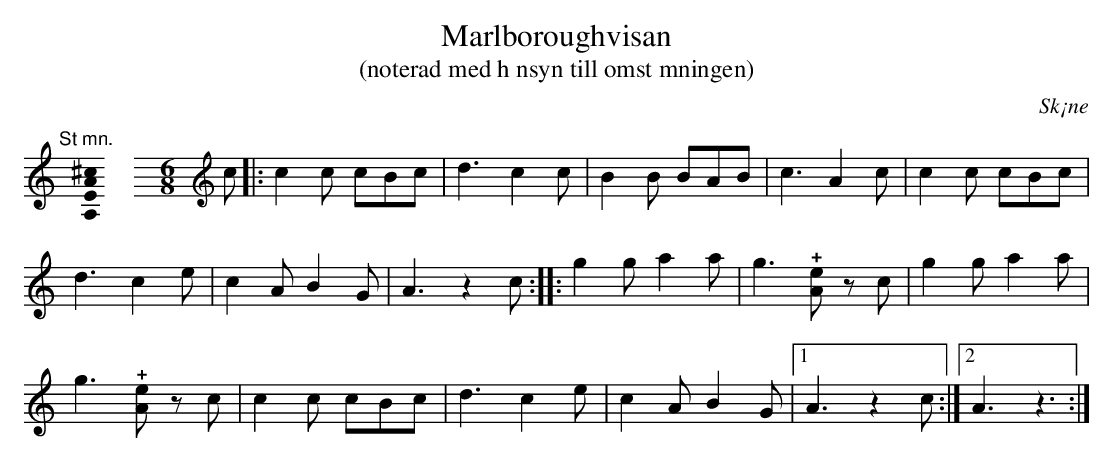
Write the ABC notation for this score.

X:1
T:Marlboroughvisan
T:(noterad med h nsyn till omst mningen)
O:Sk¡ne
U:o=+open+
M:none
K:C
"@-20,30 St mn."[A,EA^c]0 \
[M:6/8]\
[K:C clef=treble]\
c |: c2 c cBc | d3 c2 c | B2 B BAB | c3 A2 c | c2 c cBc |
d3 c2 e | c2 A B2 G | A3 z2 c :: g2 g a2 a | g3 !+![eA]z c | g2 g a2 a |
g3 !+![eA]z c | c2 c cBc | d3 c2 e | c2 A B2 G |1 A3 z2 c :|2 A3 z3 :|
